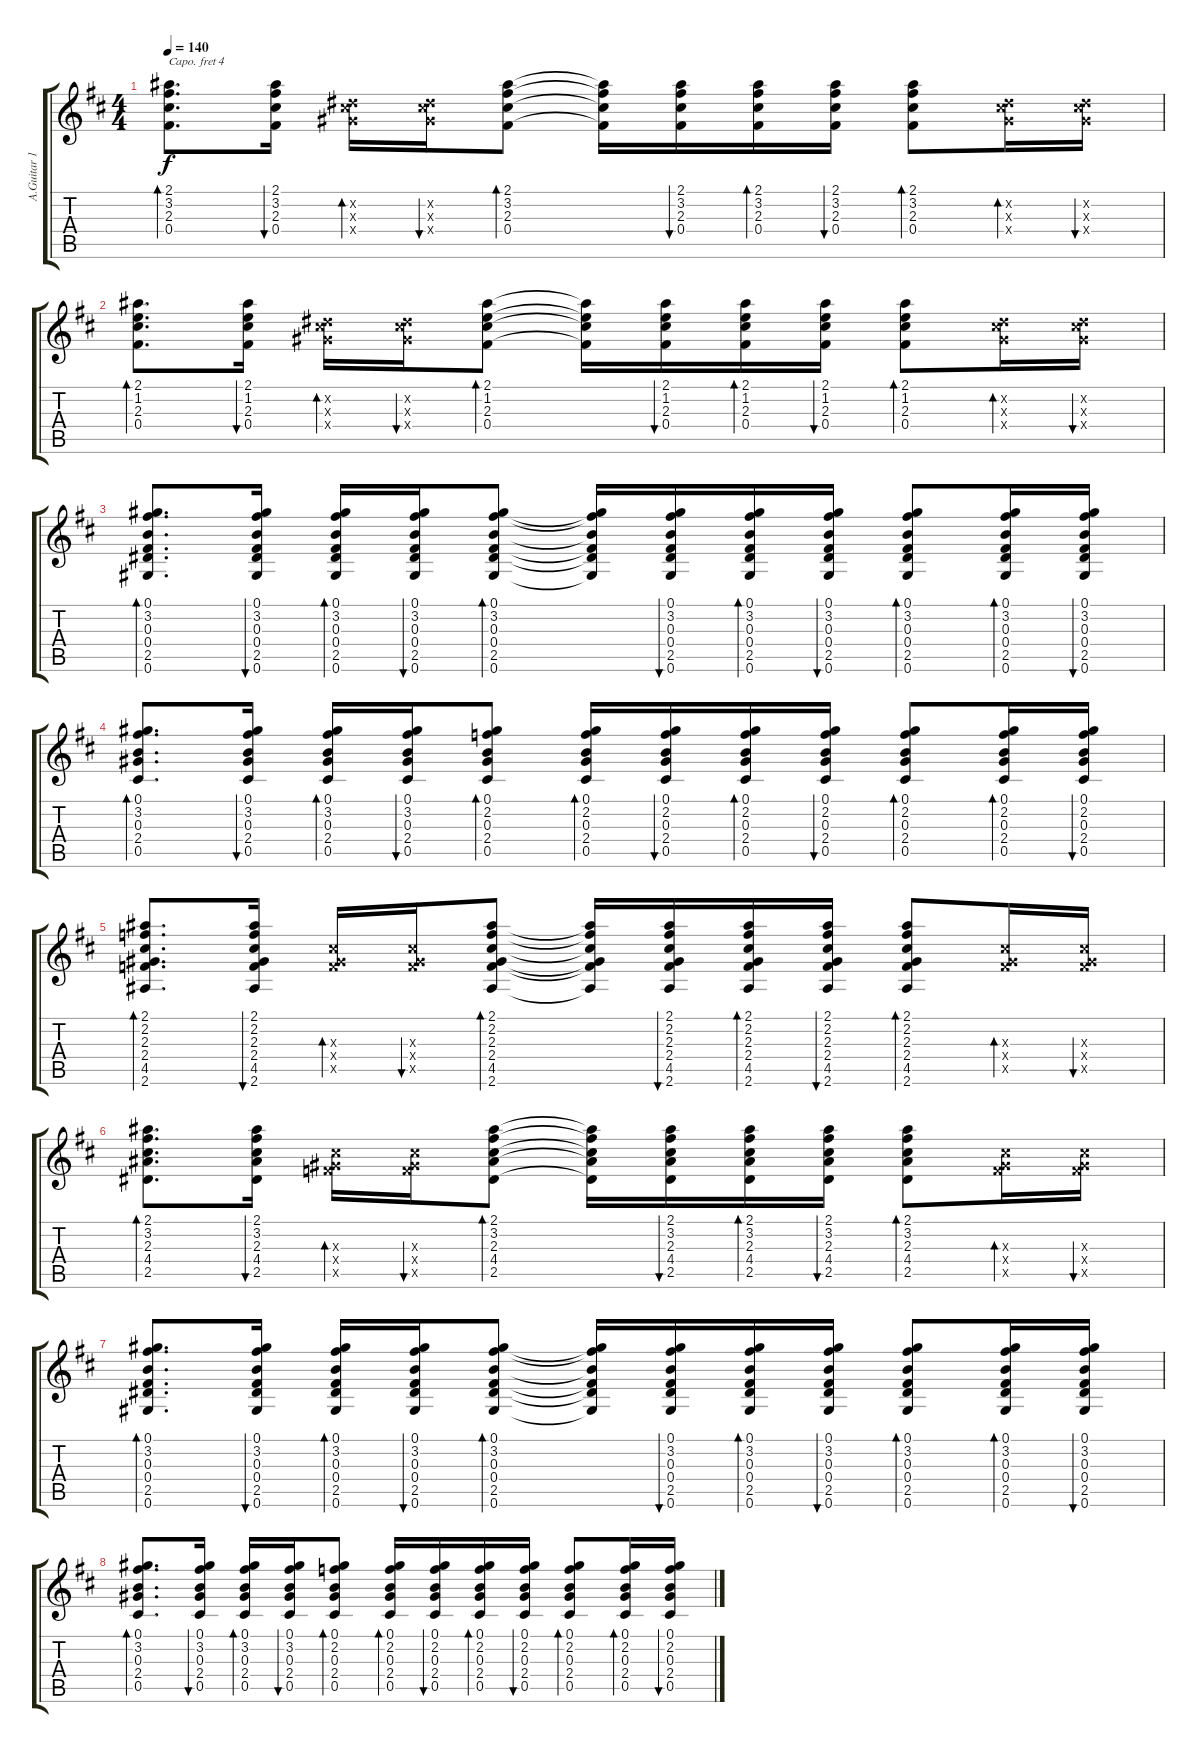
\track ("A.Guitar 1" "A.Guitar 1") {instrument acousticguitarsteel}
\staff {score tabs}
\capo 4
\tuning (E4 B3 G3 D3 A2 E2) {hide}
\ts (4 4)
\tempo 140
\clef g2
\ks d
(2.1 3.2 2.3 0.4).8{d bd 30 dy f} (2.1 3.2 2.3 0.4).16{bu 30} (0.2{x} 2.3{x} 2.4{x}).16{bd 30} (0.2{x} 2.3{x} 2.4{x}).16{bu 30} (2.1 3.2 2.3 0.4).8{bd 30} (2.1{t} 3.2{t} 2.3{t} 0.4{t}).16 (2.1 3.2 2.3 0.4).16{bu 30} (2.1 3.2 2.3 0.4).16{bd 30} (2.1 3.2 2.3 0.4).16{bu 30} (2.1 3.2 2.3 0.4).8{bd 30} (0.2{x} 2.3{x} 2.4{x}).16{bd 30} (0.2{x} 2.3{x} 2.4{x}).16{bu 30} |
(2.1 1.2 2.3 0.4).8{d bd 30} (2.1 1.2 2.3 0.4).16{bu 30} (0.2{x} 2.3{x} 2.4{x}).16{bd 30} (0.2{x} 2.3{x} 2.4{x}).16{bu 30} (2.1 1.2 2.3 0.4).8{bd 30} (2.1{t} 1.2{t} 2.3{t} 0.4{t}).16 (2.1 1.2 2.3 0.4).16{bu 30} (2.1 1.2 2.3 0.4).16{bd 30} (2.1 1.2 2.3 0.4).16{bu 30} (2.1 1.2 2.3 0.4).8{bd 30} (0.2{x} 2.3{x} 2.4{x}).16{bd 30} (0.2{x} 2.3{x} 2.4{x}).16{bu 30} |
(0.1 3.2 0.3 0.4 2.5 0.6).8{d bd 30} (0.1 3.2 0.3 0.4 2.5 0.6).16{bu 30} (0.1 3.2 0.3 0.4 2.5 0.6).16{bd 30} (0.1 3.2 0.3 0.4 2.5 0.6).16{bu 30} (0.1 3.2 0.3 0.4 2.5 0.6).8{bd 30} (0.1{t} 3.2{t} 0.3{t} 0.4{t} 2.5{t} 0.6{t}).16 (0.1 3.2 0.3 0.4 2.5 0.6).16{bu 30} (0.1 3.2 0.3 0.4 2.5 0.6).16{bd 30} (0.1 3.2 0.3 0.4 2.5 0.6).16{bu 30} (0.1 3.2 0.3 0.4 2.5 0.6).8{bd 30} (0.1 3.2 0.3 0.4 2.5 0.6).16{bd 30} (0.1 3.2 0.3 0.4 2.5 0.6).16{bu 30} |
(0.1 3.2 0.3 2.4 0.5).8{d bd 30} (0.1 3.2 0.3 2.4 0.5).16{bu 30} (0.1 3.2 0.3 2.4 0.5).16{bd 30} (0.1 3.2 0.3 2.4 0.5).16{bu 30} (0.1 2.2 0.3 2.4 0.5).8{bd 30} (0.1 2.2 0.3 2.4 0.5).16{bd 30} (0.1 2.2 0.3 2.4 0.5).16{bu 30} (0.1 2.2 0.3 2.4 0.5).16{bd 30} (0.1 2.2 0.3 2.4 0.5).16{bu 30} (0.1 2.2 0.3 2.4 0.5).8{bd 30} (0.1 2.2 0.3 2.4 0.5).16{bd 30} (0.1 2.2 0.3 2.4 0.5).16{bu 30} |
(2.1 2.2 2.3 2.4 4.5 2.6).8{d bd 30} (2.1 2.2 2.3 2.4 4.5 2.6).16{bu 30} (2.3{x} 2.4{x} 4.5{x}).16{bd 30} (2.3{x} 2.4{x} 4.5{x}).16{bu 30} (2.1 2.2 2.3 2.4 4.5 2.6).8{bd 30} (2.1{t} 2.2{t} 2.3{t} 2.4{t} 4.5{t} 2.6{t}).16 (2.1 2.2 2.3 2.4 4.5 2.6).16{bu 30} (2.1 2.2 2.3 2.4 4.5 2.6).16{bd 30} (2.1 2.2 2.3 2.4 4.5 2.6).16{bu 30} (2.1 2.2 2.3 2.4 4.5 2.6).8{bd 30} (2.3{x} 2.4{x} 4.5{x}).16{bd 30} (2.3{x} 2.4{x} 4.5{x}).16{bu 30} |
(2.1 3.2 2.3 4.4 2.5).8{d bd 30} (2.1 3.2 2.3 4.4 2.5).16{bu 30} (2.3{x} 2.4{x} 4.5{x}).16{bd 30} (2.3{x} 2.4{x} 4.5{x}).16{bu 30} (2.1 3.2 2.3 4.4 2.5).8{bd 30} (2.1{t} 3.2{t} 2.3{t} 4.4{t} 2.5{t}).16 (2.1 3.2 2.3 4.4 2.5).16{bu 30} (2.1 3.2 2.3 4.4 2.5).16{bd 30} (2.1 3.2 2.3 4.4 2.5).16{bu 30} (2.1 3.2 2.3 4.4 2.5).8{bd 30} (2.3{x} 2.4{x} 4.5{x}).16{bd 30} (2.3{x} 2.4{x} 4.5{x}).16{bu 30} |
(0.1 3.2 0.3 0.4 2.5 0.6).8{d bd 30} (0.1 3.2 0.3 0.4 2.5 0.6).16{bu 30} (0.1 3.2 0.3 0.4 2.5 0.6).16{bd 30} (0.1 3.2 0.3 0.4 2.5 0.6).16{bu 30} (0.1 3.2 0.3 0.4 2.5 0.6).8{bd 30} (0.1{t} 3.2{t} 0.3{t} 0.4{t} 2.5{t} 0.6{t}).16 (0.1 3.2 0.3 0.4 2.5 0.6).16{bu 30} (0.1 3.2 0.3 0.4 2.5 0.6).16{bd 30} (0.1 3.2 0.3 0.4 2.5 0.6).16{bu 30} (0.1 3.2 0.3 0.4 2.5 0.6).8{bd 30} (0.1 3.2 0.3 0.4 2.5 0.6).16{bd 30} (0.1 3.2 0.3 0.4 2.5 0.6).16{bu 30} |
(0.1 3.2 0.3 2.4 0.5).8{d bd 30} (0.1 3.2 0.3 2.4 0.5).16{bu 30} (0.1 3.2 0.3 2.4 0.5).16{bd 30} (0.1 3.2 0.3 2.4 0.5).16{bu 30} (0.1 2.2 0.3 2.4 0.5).8{bd 30} (0.1 2.2 0.3 2.4 0.5).16{bd 30} (0.1 2.2 0.3 2.4 0.5).16{bu 30} (0.1 2.2 0.3 2.4 0.5).16{bd 30} (0.1 2.2 0.3 2.4 0.5).16{bu 30} (0.1 2.2 0.3 2.4 0.5).8{bd 30} (0.1 2.2 0.3 2.4 0.5).16{bd 30} (0.1 2.2 0.3 2.4 0.5).16{bu 30}
